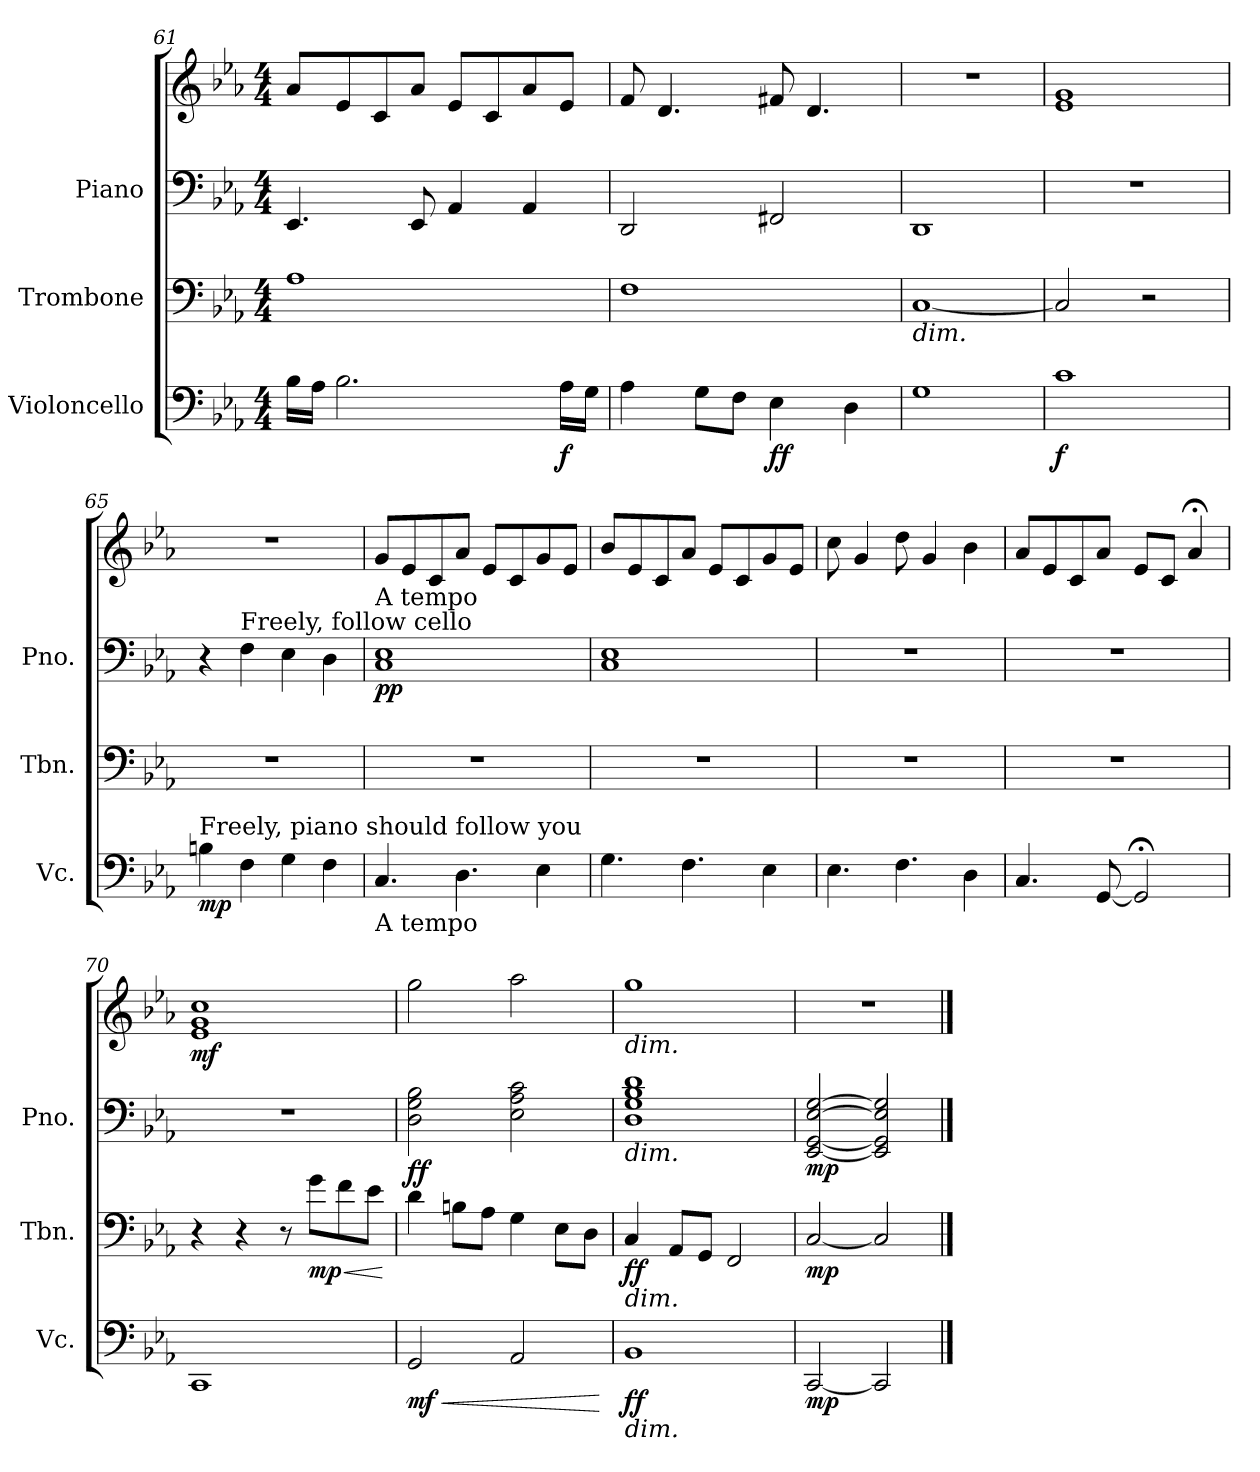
**kern	**dynam	**kern	**dynam	**kern	**kern	**dynam
*part3	*part3	*part2	*part2	*part1	*part1	*part1
*staff4	*staff4	*staff3	*staff3	*staff2	*staff1	*staff1/2
*I"Violoncello	*	*I"Trombone	*	*I"Piano	*	*
*I'Vc.	*	*I'Tbn.	*	*I'Pno.	*	*
*clefF4	*	*clefF4	*	*clefF4	*clefG2	*
*k[b-e-a-]	*	*k[b-e-a-]	*	*k[b-e-a-]	*k[b-e-a-]	*
*M4/4	*	*M4/4	*	*M4/4	*M4/4	*
=61	=61	=61	=61	=61	=61	=61
16B-\LL	.	1A-	.	4.EE-/	8a-/L	.
16A-\JJ	.	.	.	.	.	.
2.B-\	.	.	.	.	8e-/	.
.	.	.	.	.	8c/	.
.	.	.	.	8EE-/	8a-/J	.
.	.	.	.	4AA-/	8e-/L	.
.	.	.	.	.	8c/	.
.	.	.	.	4AA-/	8a-/	.
!	!LO:DY:b	!	!	!	!	!
16A-\LL	f	.	.	.	8e-/J	.
16G\JJ	.	.	.	.	.	.
=62	=62	=62	=62	=62	=62	=62
4A-\	.	1F	.	2DD/	8f/	.
.	.	.	.	.	4.d/	.
8G\L	.	.	.	.	.	.
8F\J	.	.	.	.	.	.
!	!LO:DY:b	!	!	!	!	!
4E-\	ff	.	.	2FF#X/	8f#X/	.
.	.	.	.	.	4.d/	.
4D\	.	.	.	.	.	.
=63	=63	=63	=63	=63	=63	=63
!	!	!LO:TX:b:i:t=dim.	!	!	!	!
1G	.	[1C	.	1DD	1r	.
=64	=64	=64	=64	=64	=64	=64
!	!LO:DY:b	!	!	!	!	!
1c	f	2C/]	.	1r	1e- 1g	.
.	.	2r	.	.	.	.
=65	=65	=65	=65	=65	=65	=65
!LO:TX:a:t=Freely, piano should follow you	!	!	!	!	!	!
!	!LO:DY:b	!	!	!	!	!
4Bn\	mp	1r	.	4r	1r	.
!	!	!	!	!LO:TX:a:t=Freely, follow cello	!	!
4F\	.	.	.	4F\	.	.
4G\	.	.	.	4E-\	.	.
4F\	.	.	.	4D\	.	.
!!LO:LB:g=z
=66	=66	=66	=66	=66	=66	=66
!	!	!	!	!	!LO:TX:b:t=A tempo	!
!LO:TX:b:t=A tempo	!	!	!	!	!	!
!	!	!	!	!	!	!LO:DY:b=2
!	!	!	!	!	!	!LO:DY:n=1:b
4.C/	.	1r	.	1C 1E-	8g/L	p p
.	.	.	.	.	8e-/	.
.	.	.	.	.	8c/	.
4.D\	.	.	.	.	8a-/J	.
.	.	.	.	.	8e-/L	.
.	.	.	.	.	8c/	.
4E-\	.	.	.	.	8g/	.
.	.	.	.	.	8e-/J	.
=67	=67	=67	=67	=67	=67	=67
4.G\	.	1r	.	1C 1E-	8b-/L	.
.	.	.	.	.	8e-/	.
.	.	.	.	.	8c/	.
4.F\	.	.	.	.	8a-/J	.
.	.	.	.	.	8e-/L	.
.	.	.	.	.	8c/	.
4E-\	.	.	.	.	8g/	.
.	.	.	.	.	8e-/J	.
=68	=68	=68	=68	=68	=68	=68
4.E-\	.	1r	.	1r	8cc\	.
.	.	.	.	.	4g/	.
4.F\	.	.	.	.	8dd\	.
.	.	.	.	.	4g/	.
4D\	.	.	.	.	4b-\	.
=69	=69	=69	=69	=69	=69	=69
4.C/	.	1r	.	1r	8a-/L	.
.	.	.	.	.	8e-/	.
.	.	.	.	.	8c/	.
[8GG/	.	.	.	.	8a-/J	.
*	*	*	*	*	*MM40	*
2GG;</]	.	.	.	.	8e-/L	.
.	.	.	.	.	8c/J	.
.	.	.	.	.	4a-;</	.
=70	=70	=70	=70	=70	=70	=70
!	!	!	!	!	!	!LO:DY:b
*	*	*	*	*	*^	*
1CC	.	4r	.	1r	1e- 1g 1cc	2ryy	mf
.	.	4r	.	.	.	.	.
.	.	8r	.	.	.	8ryy	.
*	*	*	*	*	*MM83	*	*
!	!	!	!LO:HP:b	!	!	!	!
!	!	!	!LO:DY:n=1:b	!	!	!	!
.	.	8g\L	< mp	.	.	4.ryy	.
.	.	8f\	.	.	.	.	.
.	.	8e-\J	.	.	.	.	.
.	.	.	[	.	.	.	.
!!LO:PB:g=z
=71	=71	=71	=71	=71	=71	=71	=71
!	!LO:HP:b	!	!	!	!	!	!
!	!LO:DY:n=1:b	!	!	!	!	!	!LO:DY:b=2
*	*	*	*	*	*v	*v	*
2GG/	< mf	4d\	.	2D\ 2G\ 2B-\	2gg\	ff
.	.	8Bn\L	.	.	.	.
.	.	8A-\J	.	.	.	.
2AA-/	.	4G\	.	2E-\ 2A-\ 2c\	2aa-\	.
.	.	8E-\L	.	.	.	.
.	.	8D\J	.	.	.	.
.	[	.	.	.	.	.
=72	=72	=72	=72	=72	=72	=72
!	!	!	!	!	!LO:TX:b:i:t=dim.	!
!	!	!	!	!LO:TX:b:i:t=dim.	!	!
!	!	!LO:TX:b:i:t=dim.	!	!	!	!
!LO:TX:b:i:t=dim.	!	!	!	!	!	!
!	!LO:DY:b	!	!LO:DY:b	!	!	!
1BB-	ff	4C/	ff	1D 1G 1B- 1d	1gg	.
.	.	8AA-/L	.	.	.	.
.	.	8GG/J	.	.	.	.
.	.	2FF/	.	.	.	.
=73	=73	=73	=73	=73	=73	=73
!	!LO:DY:b	!	!LO:DY:b	!	!	!LO:DY:b=2
[2CC/	mp	[2C/	mp	[2EE-/ [2GG/ [2E-/ [2G/	1r	mp
2CC/]	.	2C/]	.	2EE-/] 2GG/] 2E-/] 2G/]	.	.
==	==	==	==	==	==	==
*-	*-	*-	*-	*-	*-	*-
